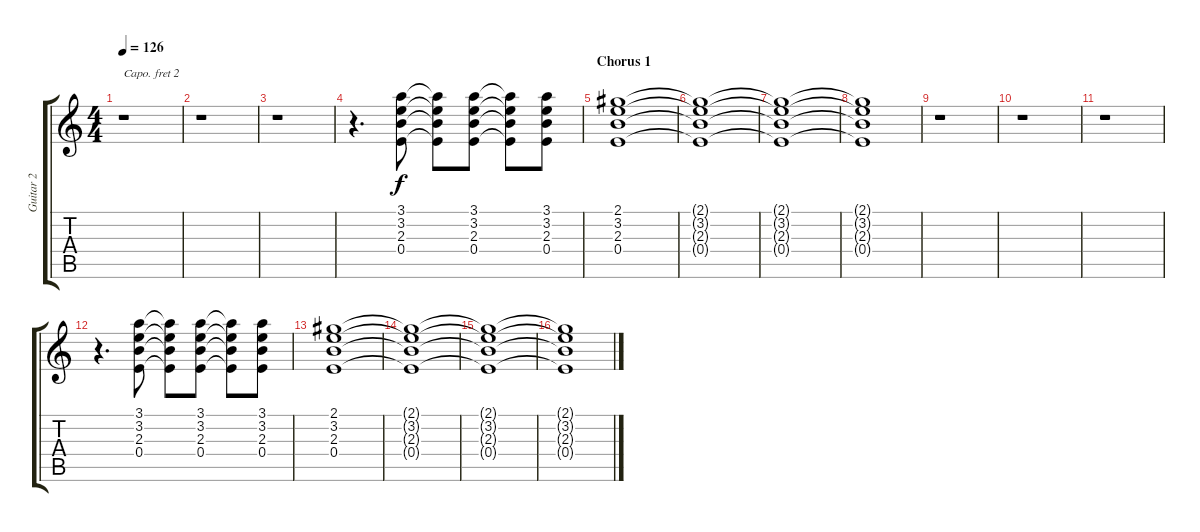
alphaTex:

\track ("Guitar 2" "Guitar 2") {instrument overdrivenguitar}
\staff {score tabs}
\capo 2
\tuning (E4 B3 G3 D3 A2 E2) {hide}
\ts (4 4)
\tempo 126
\clef g2
\ks c
r.1{dy f volume 13} |
r.1 |
r.1 |
r.4{d} (3.1 3.2 2.3 0.4).8 (3.1{t} 3.2{t} 2.3{t} 0.4{t}).8 (3.1 3.2 2.3 0.4).8 (3.1{t} 3.2{t} 2.3{t} 0.4{t}).8 (3.1 3.2 2.3 0.4).8 |
\section ("" "Chorus 1")
(2.1 3.2 2.3 0.4).1{volume 0} |
(2.1{t} 3.2{t} 2.3{t} 0.4{t}).1 |
(2.1{t} 3.2{t} 2.3{t} 0.4{t}).1 |
(2.1{t} 3.2{t} 2.3{t} 0.4{t}).1 |
r.1{volume 13} |
r.1 |
r.1 |
r.4{d} (3.1 3.2 2.3 0.4).8 (3.1{t} 3.2{t} 2.3{t} 0.4{t}).8 (3.1 3.2 2.3 0.4).8 (3.1{t} 3.2{t} 2.3{t} 0.4{t}).8 (3.1 3.2 2.3 0.4).8 |
(2.1 3.2 2.3 0.4).1{volume 0} |
(2.1{t} 3.2{t} 2.3{t} 0.4{t}).1 |
(2.1{t} 3.2{t} 2.3{t} 0.4{t}).1 |
(2.1{t} 3.2{t} 2.3{t} 0.4{t}).1
